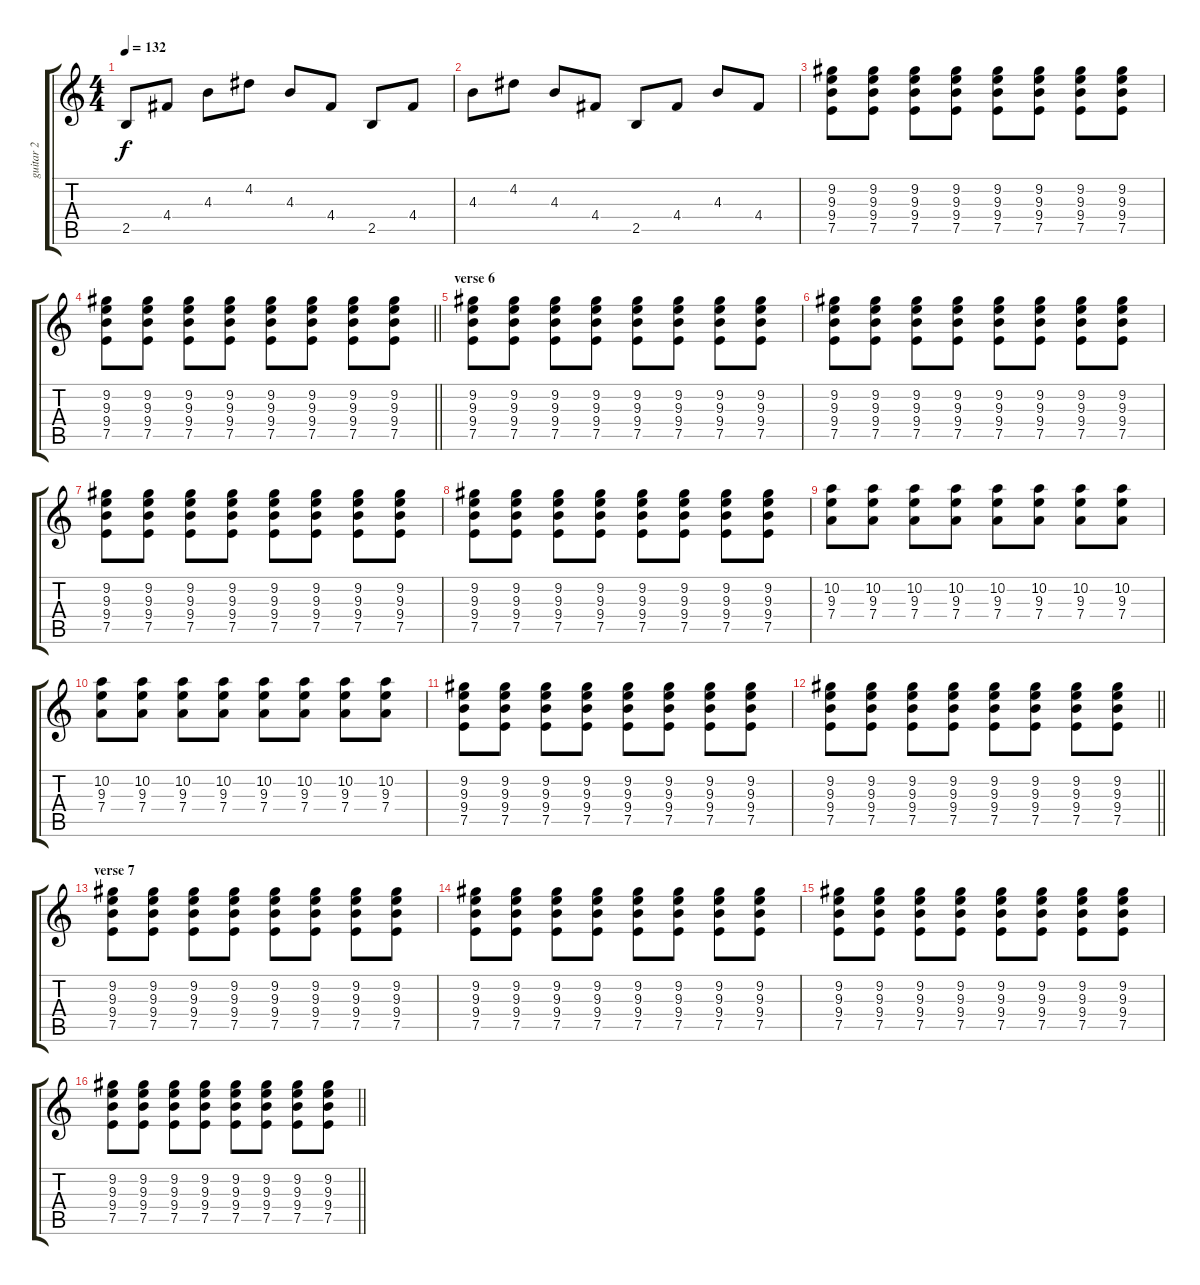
\track ("guitar 2" "guitar 2") {instrument electricguitarjazz}
\staff {score tabs}
\tuning (E4 B3 G3 D3 A2 E2) {hide}
\ts (4 4)
\tempo 132
\clef g2
\ks c
2.5.8{dy f} 4.4.8 4.3.8 4.2.8 4.3.8 4.4.8 2.5.8 4.4.8 |
4.3.8 4.2.8 4.3.8 4.4.8 2.5.8 4.4.8 4.3.8 4.4.8 |
(9.2 9.3 9.4 7.5).8{volume 12 instrument electricguitarjazz} (9.2 9.3 9.4 7.5).8 (9.2 9.3 9.4 7.5).8 (9.2 9.3 9.4 7.5).8 (9.2 9.3 9.4 7.5).8 (9.2 9.3 9.4 7.5).8 (9.2 9.3 9.4 7.5).8 (9.2 9.3 9.4 7.5).8 |
\barLineRight lightlight
(9.2 9.3 9.4 7.5).8 (9.2 9.3 9.4 7.5).8 (9.2 9.3 9.4 7.5).8 (9.2 9.3 9.4 7.5).8 (9.2 9.3 9.4 7.5).8 (9.2 9.3 9.4 7.5).8 (9.2 9.3 9.4 7.5).8 (9.2 9.3 9.4 7.5).8 |
\section ("" "verse 6")
(9.2 9.3 9.4 7.5).8 (9.2 9.3 9.4 7.5).8 (9.2 9.3 9.4 7.5).8 (9.2 9.3 9.4 7.5).8 (9.2 9.3 9.4 7.5).8 (9.2 9.3 9.4 7.5).8 (9.2 9.3 9.4 7.5).8 (9.2 9.3 9.4 7.5).8 |
(9.2 9.3 9.4 7.5).8 (9.2 9.3 9.4 7.5).8 (9.2 9.3 9.4 7.5).8 (9.2 9.3 9.4 7.5).8 (9.2 9.3 9.4 7.5).8 (9.2 9.3 9.4 7.5).8 (9.2 9.3 9.4 7.5).8 (9.2 9.3 9.4 7.5).8 |
(9.2 9.3 9.4 7.5).8 (9.2 9.3 9.4 7.5).8 (9.2 9.3 9.4 7.5).8 (9.2 9.3 9.4 7.5).8 (9.2 9.3 9.4 7.5).8 (9.2 9.3 9.4 7.5).8 (9.2 9.3 9.4 7.5).8 (9.2 9.3 9.4 7.5).8 |
(9.2 9.3 9.4 7.5).8 (9.2 9.3 9.4 7.5).8 (9.2 9.3 9.4 7.5).8 (9.2 9.3 9.4 7.5).8 (9.2 9.3 9.4 7.5).8 (9.2 9.3 9.4 7.5).8 (9.2 9.3 9.4 7.5).8 (9.2 9.3 9.4 7.5).8 |
(10.2 9.3 7.4).8 (10.2 9.3 7.4).8 (10.2 9.3 7.4).8 (10.2 9.3 7.4).8 (10.2 9.3 7.4).8 (10.2 9.3 7.4).8 (10.2 9.3 7.4).8 (10.2 9.3 7.4).8 |
(10.2 9.3 7.4).8 (10.2 9.3 7.4).8 (10.2 9.3 7.4).8 (10.2 9.3 7.4).8 (10.2 9.3 7.4).8 (10.2 9.3 7.4).8 (10.2 9.3 7.4).8 (10.2 9.3 7.4).8 |
(9.2 9.3 9.4 7.5).8 (9.2 9.3 9.4 7.5).8 (9.2 9.3 9.4 7.5).8 (9.2 9.3 9.4 7.5).8 (9.2 9.3 9.4 7.5).8 (9.2 9.3 9.4 7.5).8 (9.2 9.3 9.4 7.5).8 (9.2 9.3 9.4 7.5).8 |
\barLineRight lightlight
(9.2 9.3 9.4 7.5).8 (9.2 9.3 9.4 7.5).8 (9.2 9.3 9.4 7.5).8 (9.2 9.3 9.4 7.5).8 (9.2 9.3 9.4 7.5).8 (9.2 9.3 9.4 7.5).8 (9.2 9.3 9.4 7.5).8 (9.2 9.3 9.4 7.5).8 |
\section ("" "verse 7")
(9.2 9.3 9.4 7.5).8 (9.2 9.3 9.4 7.5).8 (9.2 9.3 9.4 7.5).8 (9.2 9.3 9.4 7.5).8 (9.2 9.3 9.4 7.5).8 (9.2 9.3 9.4 7.5).8 (9.2 9.3 9.4 7.5).8 (9.2 9.3 9.4 7.5).8 |
(9.2 9.3 9.4 7.5).8 (9.2 9.3 9.4 7.5).8 (9.2 9.3 9.4 7.5).8 (9.2 9.3 9.4 7.5).8 (9.2 9.3 9.4 7.5).8 (9.2 9.3 9.4 7.5).8 (9.2 9.3 9.4 7.5).8 (9.2 9.3 9.4 7.5).8 |
(9.2 9.3 9.4 7.5).8 (9.2 9.3 9.4 7.5).8 (9.2 9.3 9.4 7.5).8 (9.2 9.3 9.4 7.5).8 (9.2 9.3 9.4 7.5).8 (9.2 9.3 9.4 7.5).8 (9.2 9.3 9.4 7.5).8 (9.2 9.3 9.4 7.5).8 |
\barLineRight lightlight
(9.2 9.3 9.4 7.5).8 (9.2 9.3 9.4 7.5).8 (9.2 9.3 9.4 7.5).8 (9.2 9.3 9.4 7.5).8 (9.2 9.3 9.4 7.5).8 (9.2 9.3 9.4 7.5).8 (9.2 9.3 9.4 7.5).8 (9.2 9.3 9.4 7.5).8
